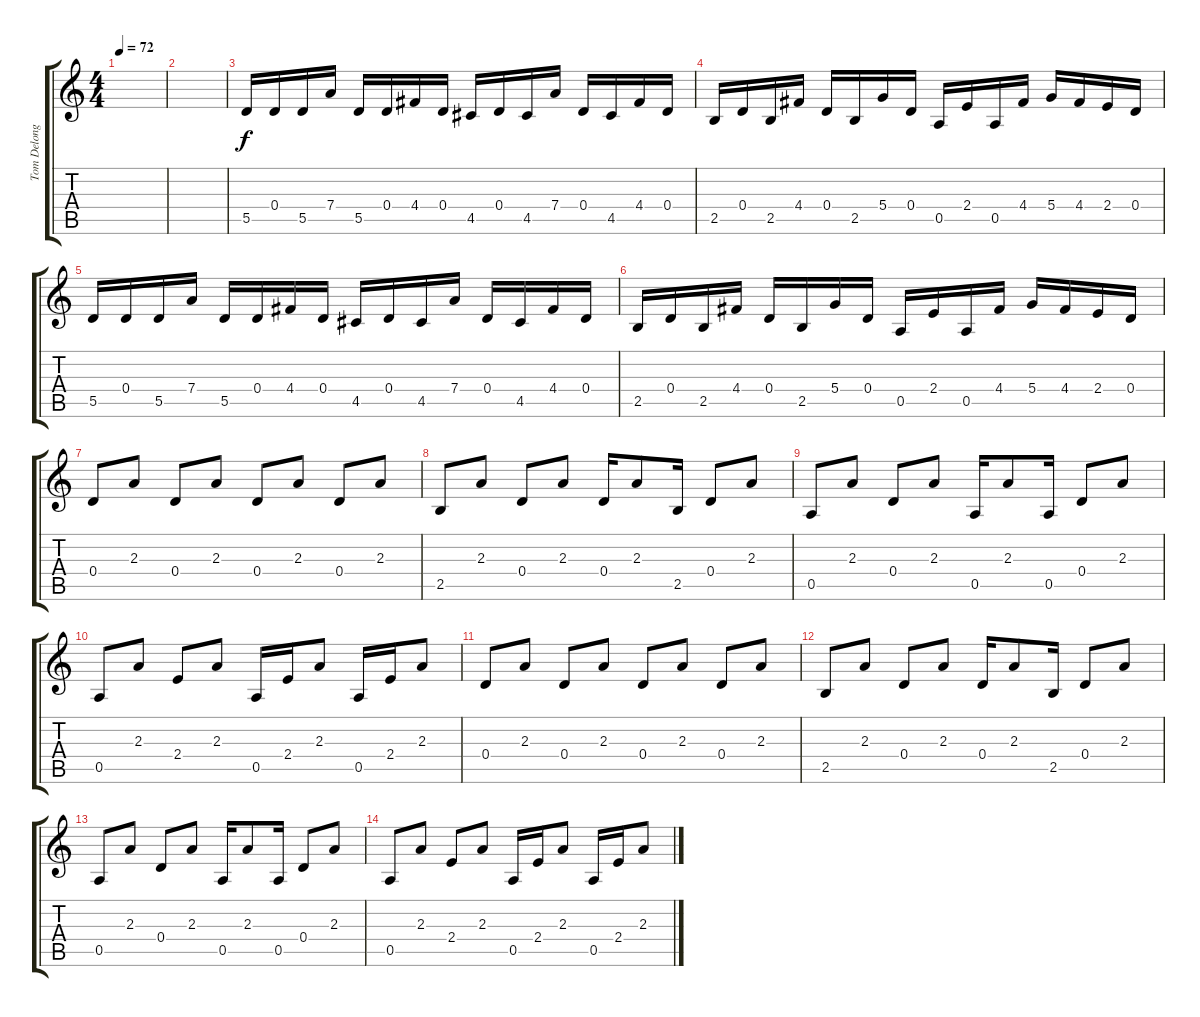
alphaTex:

\track ("Tom Delong (Clean)" "Tom Delong") {instrument electricguitarclean}
\staff {score tabs}
\tuning (E4 B3 G3 D3 A2 E2) {hide}
\ts (4 4)
\tempo 72
\clef g2
\ks c
|
|
5.5.16 0.4.16 5.5.16 7.4.16 5.5.16 0.4.16 4.4.16 0.4.16 4.5.16 0.4.16 4.5.16 7.4.16 0.4.16 4.5.16 4.4.16 0.4.16 |
2.5.16 0.4.16 2.5.16 4.4.16 0.4.16 2.5.16 5.4.16 0.4.16 0.5.16 2.4.16 0.5.16 4.4.16 5.4.16 4.4.16 2.4.16 0.4.16 |
5.5.16 0.4.16 5.5.16 7.4.16 5.5.16 0.4.16 4.4.16 0.4.16 4.5.16 0.4.16 4.5.16 7.4.16 0.4.16 4.5.16 4.4.16 0.4.16 |
2.5.16 0.4.16 2.5.16 4.4.16 0.4.16 2.5.16 5.4.16 0.4.16 0.5.16 2.4.16 0.5.16 4.4.16 5.4.16 4.4.16 2.4.16 0.4.16 |
0.4.8 2.3.8 0.4.8 2.3.8 0.4.8 2.3.8 0.4.8 2.3.8 |
2.5.8 2.3.8 0.4.8 2.3.8 0.4.16 2.3.8 2.5.16 0.4.8 2.3.8 |
0.5.8 2.3.8 0.4.8 2.3.8 0.5.16 2.3.8 0.5.16 0.4.8 2.3.8 |
0.5.8 2.3.8 2.4.8 2.3.8 0.5.16 2.4.16 2.3.8 0.5.16 2.4.16 2.3.8 |
0.4.8 2.3.8 0.4.8 2.3.8 0.4.8 2.3.8 0.4.8 2.3.8 |
2.5.8 2.3.8 0.4.8 2.3.8 0.4.16 2.3.8 2.5.16 0.4.8 2.3.8 |
0.5.8 2.3.8 0.4.8 2.3.8 0.5.16 2.3.8 0.5.16 0.4.8 2.3.8 |
0.5.8 2.3.8 2.4.8 2.3.8 0.5.16 2.4.16 2.3.8 0.5.16 2.4.16 2.3.8
